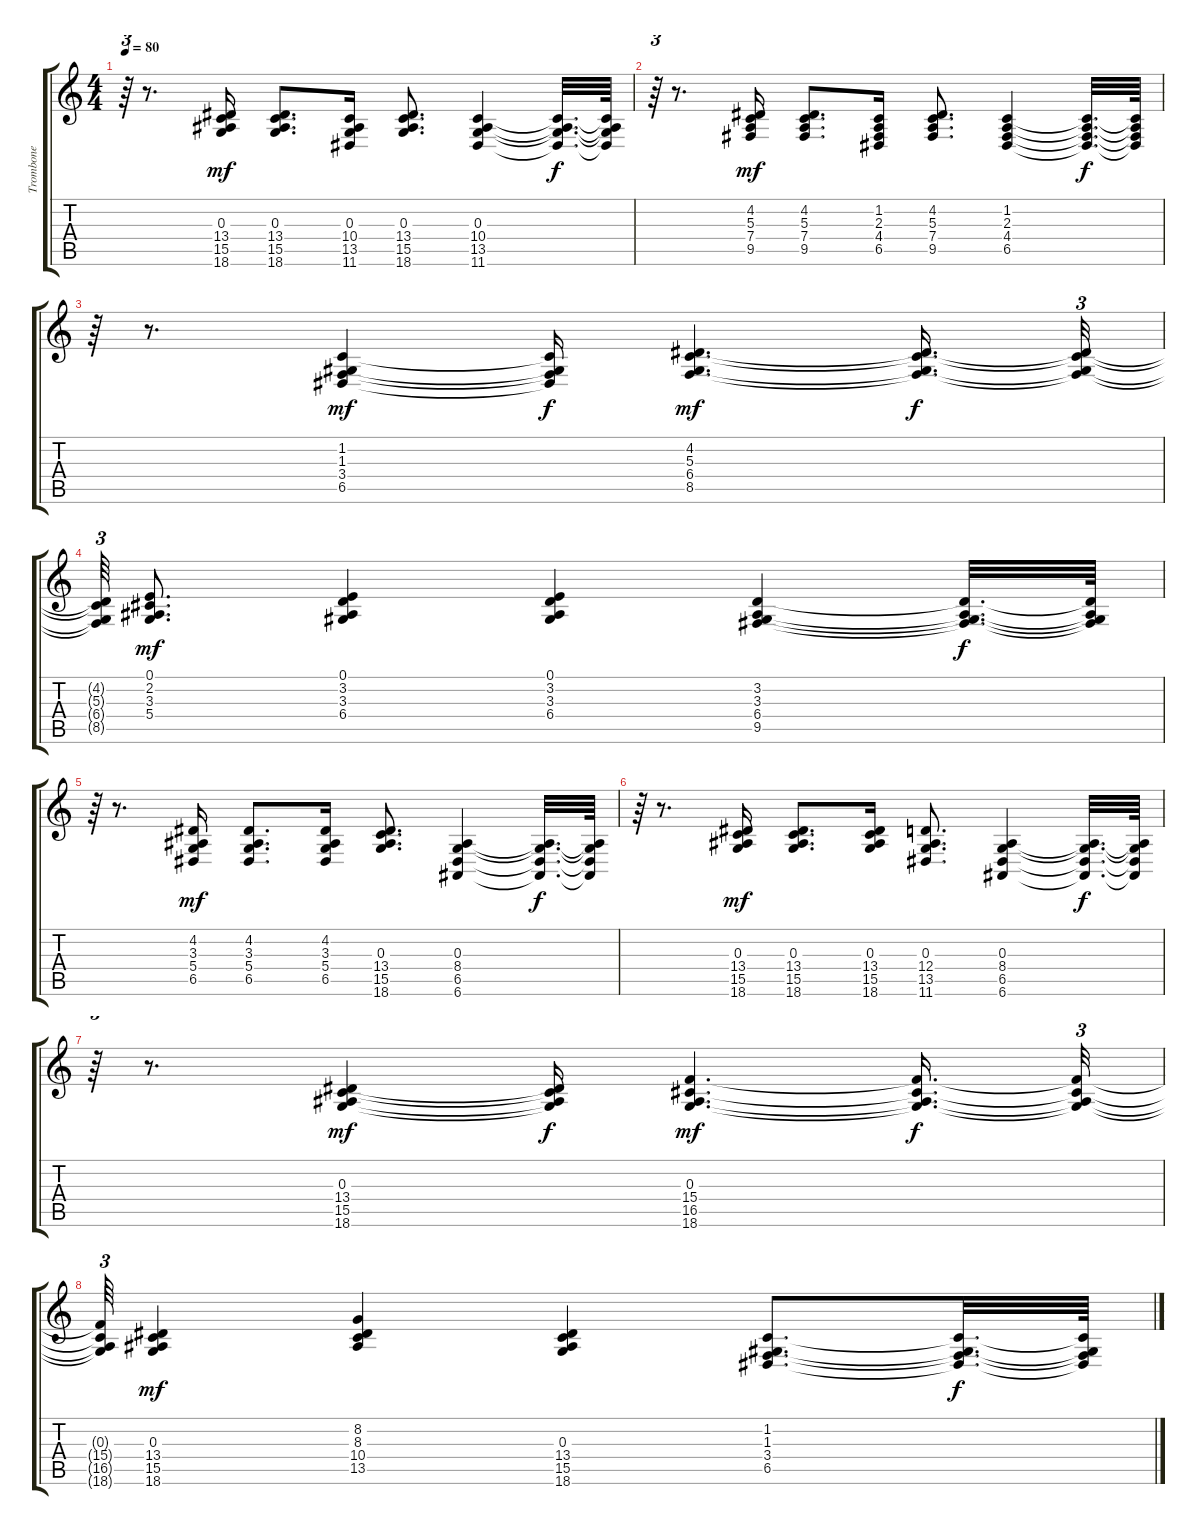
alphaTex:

\track ("Trombone" "Trombone") {instrument trombone}
\staff {score tabs}
\tuning (E4 B3 G3 D3 A2 E2) {hide}
\ts (4 4)
\tempo 80
\clef g2
\ks c
r.64{tu (3 2) dy f} r.8{d} (0.3 13.4 15.5 18.6).16{dy mf} (0.3 13.4 15.5 18.6).8{d} (0.3 10.4 13.5 11.6).16 (0.3 13.4 15.5 18.6).8{d} (0.3 10.4 13.5 11.6).4 (0.3{t} 10.4{t} 13.5{t} 11.6{t}).32{d dy f} (0.3{t} 10.4{t} 13.5{t} 11.6{t}).64 |
r.64{tu (3 2)} r.8{d} (4.2 5.3 7.4 9.5).16{dy mf} (4.2 5.3 7.4 9.5).8{d} (1.2 2.3 4.4 6.5).16 (4.2 5.3 7.4 9.5).8{d} (1.2 2.3 4.4 6.5).4 (1.2{t} 2.3{t} 4.4{t} 6.5{t}).32{d dy f} (1.2{t} 2.3{t} 4.4{t} 6.5{t}).64 |
r.64{tu (3 2)} r.8{d} (1.2 1.3 3.4 6.5).4{dy mf} (1.2{t} 1.3{t} 3.4{t} 6.5{t}).16{dy f} (4.2 5.3 6.4 8.5).4{d dy mf} (4.2{t} 5.3{t} 6.4{t} 8.5{t}).16{d dy f} (4.2{t} 5.3{t} 6.4{t} 8.5{t}).32{tu (3 2)} |
(4.2{t} 5.3{t} 6.4{t} 8.5{t}).64{tu (3 2)} (0.1 2.2 3.3 5.4).8{d dy mf} (0.1 3.2 3.3 6.4).4 (0.1 3.2 3.3 6.4).4 (3.2 3.3 6.4 9.5).4 (3.2{t} 3.3{t} 6.4{t} 9.5{t}).32{d dy f} (3.2{t} 3.3{t} 6.4{t} 9.5{t}).64 |
r.64{tu (3 2)} r.8{d} (4.2 3.3 5.4 6.5).16{dy mf} (4.2 3.3 5.4 6.5).8{d} (4.2 3.3 5.4 6.5).16 (0.3 13.4 15.5 18.6).8{d} (0.3 8.4 6.5 6.6).4 (0.3{t} 8.4{t} 6.5{t} 6.6{t}).32{d dy f} (0.3{t} 8.4{t} 6.5{t} 6.6{t}).64 |
r.64{tu (3 2)} r.8{d} (0.3 13.4 15.5 18.6).16{dy mf} (0.3 13.4 15.5 18.6).8{d} (0.3 13.4 15.5 18.6).16 (0.3 12.4 13.5 11.6).8{d} (0.3 8.4 6.5 6.6).4 (0.3{t} 8.4{t} 6.5{t} 6.6{t}).32{d dy f} (0.3{t} 8.4{t} 6.5{t} 6.6{t}).64 |
r.64{tu (3 2)} r.8{d} (0.3 13.4 15.5 18.6).4{dy mf} (0.3{t} 13.4{t} 15.5{t} 18.6{t}).16{dy f} (0.3 15.4 16.5 18.6).4{d dy mf} (0.3{t} 15.4{t} 16.5{t} 18.6{t}).16{d dy f} (0.3{t} 15.4{t} 16.5{t} 18.6{t}).32{tu (3 2)} |
(0.3{t} 15.4{t} 16.5{t} 18.6{t}).64{tu (3 2)} (0.3 13.4 15.5 18.6).4{dy mf} (8.2 8.3 10.4 13.5).4 (0.3 13.4 15.5 18.6).4 (1.2 1.3 3.4 6.5).8{d} (1.2{t} 1.3{t} 3.4{t} 6.5{t}).32{d dy f} (1.2{t} 1.3{t} 3.4{t} 6.5{t}).64
